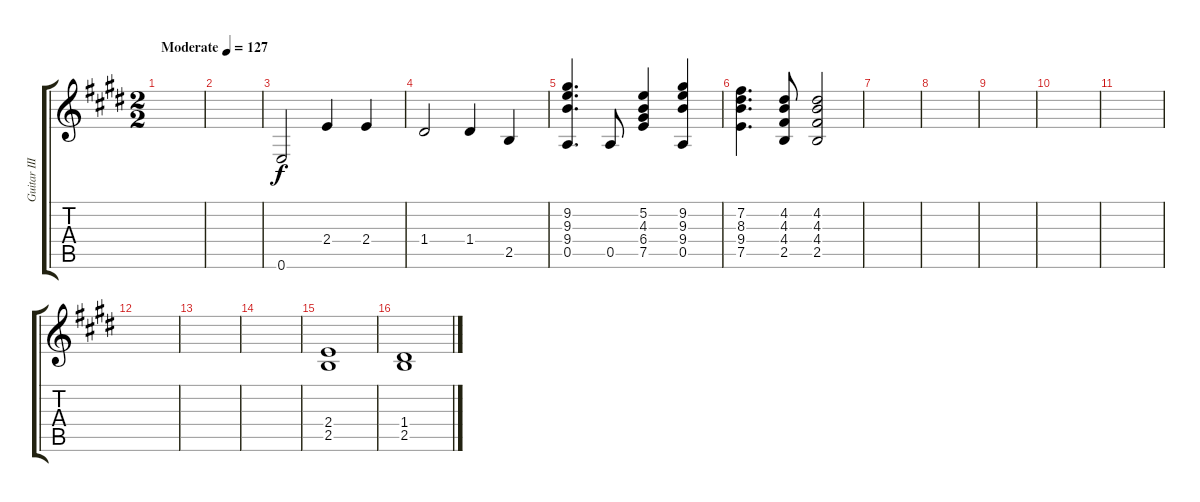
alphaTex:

\track ("Guitar III" "Guitar III") {instrument distortionguitar}
\staff {score tabs}
\tuning (E4 B3 G3 D3 A2 E2) {hide}
\ts (2 2)
\tempo (127 "Moderate")
\clef g2
\ks e
|
|
0.6.2 2.4.4 2.4.4 |
1.4.2 1.4.4 2.5.4 |
(9.2 9.3 9.4 0.5).4{d} 0.5.8 (5.2 4.3 6.4 7.5).4 (9.2 9.3 9.4 0.5).4 |
(7.2 8.3 9.4 7.5).4{d} (4.2 4.3 4.4 2.5).8 (4.2 4.3 4.4 2.5).2 |
|
|
|
|
|
|
|
|
(2.4 2.5).1{dy f} |
(1.4 2.5).1
